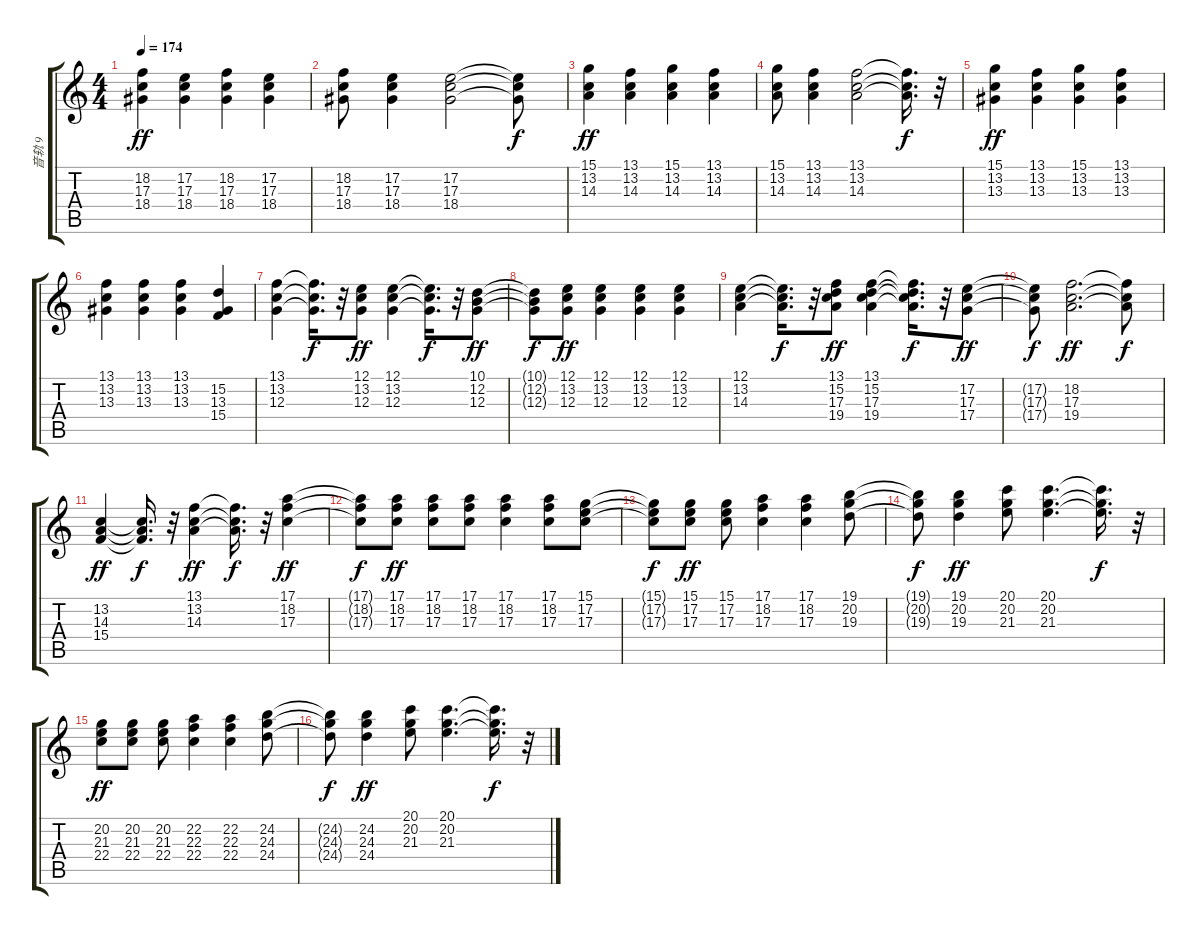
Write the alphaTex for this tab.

\track ("音轨 9" "音轨 9") {instrument brightacousticpiano}
\staff {score tabs}
\tuning (E4 B3 G3 D3 A2 E2) {hide}
\ts (4 4)
\tempo 174
\clef g2
\ks c
(18.2 17.3 18.4).4{dy ff} (17.2 17.3 18.4).4 (18.2 17.3 18.4).4 (17.2 17.3 18.4).4 |
(18.2 17.3 18.4).8 (17.2 17.3 18.4).4 (17.2 17.3 18.4).2 (17.2{t} 17.3{t} 18.4{t}).8{dy f} |
(15.1 13.2 14.3).4{dy ff} (13.1 13.2 14.3).4 (15.1 13.2 14.3).4 (13.1 13.2 14.3).4 |
(15.1 13.2 14.3).8 (13.1 13.2 14.3).4 (13.1 13.2 14.3).2 (13.1{t} 13.2{t} 14.3{t}).16{d dy f} r.32 |
(15.1 13.2 13.3).4{dy ff} (13.1 13.2 13.3).4 (15.1 13.2 13.3).4 (13.1 13.2 13.3).4 |
(13.1 13.2 13.3).4 (13.1 13.2 13.3).4 (13.1 13.2 13.3).4 (15.2 13.3 15.4).4 |
(13.1 13.2 12.3).4 (13.1{t} 13.2{t} 12.3{t}).16{d dy f} r.32 (12.1 13.2 12.3).8{dy ff} (12.1 13.2 12.3).4 (12.1{t} 13.2{t} 12.3{t}).16{d dy f} r.32 (10.1 12.2 12.3).8{dy ff} |
(10.1{t} 12.2{t} 12.3{t}).8{dy f} (12.1 13.2 12.3).8{dy ff} (12.1 13.2 12.3).4 (12.1 13.2 12.3).4 (12.1 13.2 12.3).4 |
(12.1 13.2 14.3).4 (12.1{t} 13.2{t} 14.3{t}).16{d dy f} r.32 (13.1 15.2 17.3 19.4).8{dy ff} (13.1 15.2 17.3 19.4).4 (13.1{t} 15.2{t} 17.3{t} 19.4{t}).16{d dy f} r.32 (17.2 17.3 17.4).8{dy ff} |
(17.2{t} 17.3{t} 17.4{t}).8{dy f} (18.2 17.3 19.4).2{d dy ff} (18.2{t} 17.3{t} 19.4{t}).8{dy f} |
(13.2 14.3 15.4).4{dy ff} (13.2{t} 14.3{t} 15.4{t}).16{d dy f} r.32 (13.1 13.2 14.3).4{dy ff} (13.1{t} 13.2{t} 14.3{t}).16{d dy f} r.32 (17.1 18.2 17.3).4{dy ff} |
(17.1{t} 18.2{t} 17.3{t}).8{dy f} (17.1 18.2 17.3).8{dy ff} (17.1 18.2 17.3).8 (17.1 18.2 17.3).8 (17.1 18.2 17.3).4 (17.1 18.2 17.3).8 (15.1 17.2 17.3).8 |
(15.1{t} 17.2{t} 17.3{t}).8{dy f} (15.1 17.2 17.3).8{dy ff} (15.1 17.2 17.3).8 (17.1 18.2 17.3).4 (17.1 18.2 17.3).4 (19.1 20.2 19.3).8 |
(19.1{t} 20.2{t} 19.3{t}).8{dy f} (19.1 20.2 19.3).4{dy ff} (20.1 20.2 21.3).8 (20.1 20.2 21.3).4{d} (20.1{t} 20.2{t} 21.3{t}).16{d dy f} r.32 |
(20.2 21.3 22.4).8{dy ff} (20.2 21.3 22.4).8 (20.2 21.3 22.4).8 (22.2 22.3 22.4).4 (22.2 22.3 22.4).4 (24.2 24.3 24.4).8 |
(24.2{t} 24.3{t} 24.4{t}).8{dy f} (24.2 24.3 24.4).4{dy ff} (20.1 20.2 21.3).8 (20.1 20.2 21.3).4{d} (20.1{t} 20.2{t} 21.3{t}).16{d dy f} r.32
